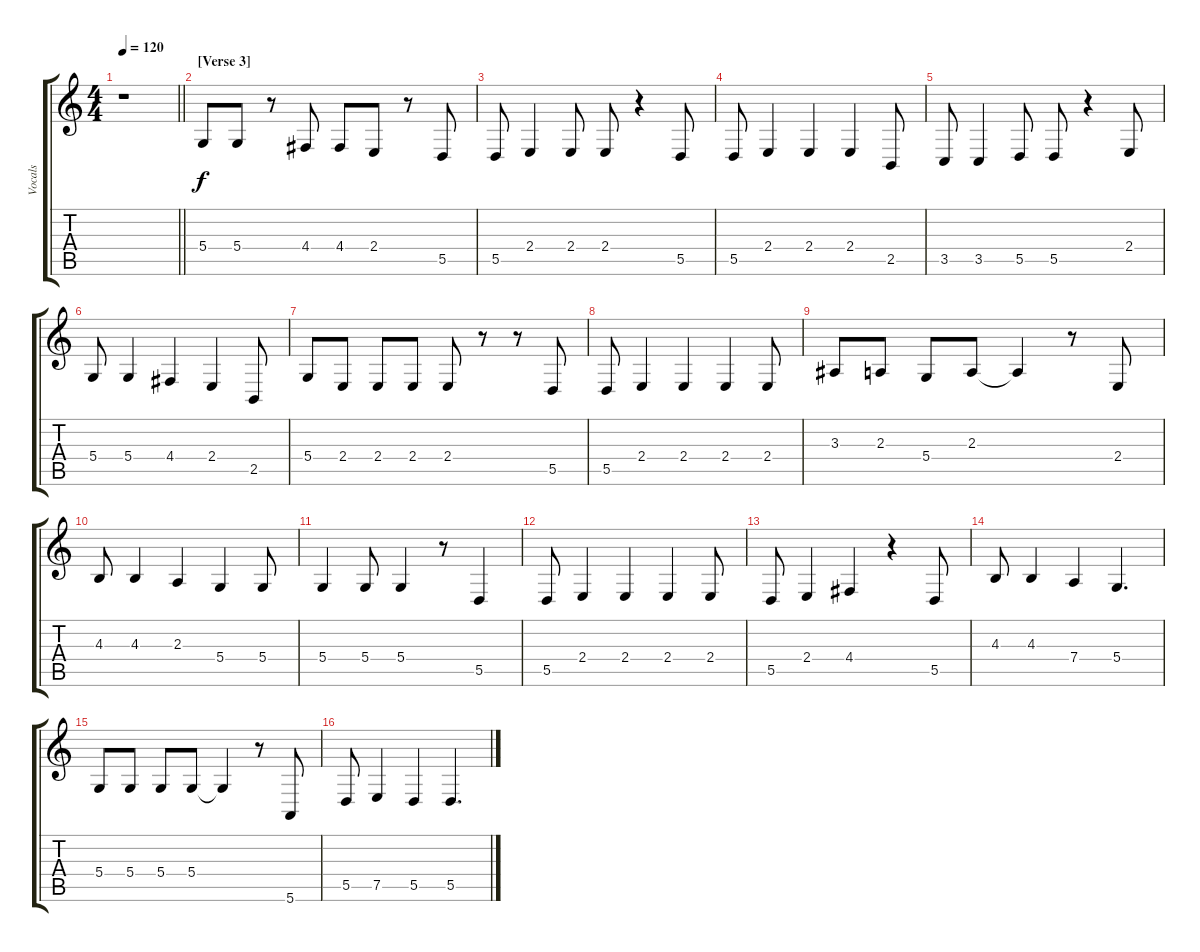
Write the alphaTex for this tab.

\track ("Vocals" "Vocals") {instrument synthvoice}
\staff {score tabs}
\tuning (E4 B3 G3 D3 A2 E2) {hide}
\ts (4 4)
\tempo 120
\clef g2
\barLineRight lightlight
\ks c
r.1{dy f} |
\section ("" "[Verse 3]")
5.4.8 5.4.8 r.8 4.4.8 4.4.8 2.4.8 r.8 5.5.8 |
5.5.8 2.4.4 2.4.8 2.4.8 r.4 5.5.8 |
5.5.8 2.4.4 2.4.4 2.4.4 2.5.8 |
3.5.8 3.5.4 5.5.8 5.5.8 r.4 2.4.8 |
5.4.8 5.4.4 4.4.4 2.4.4 2.5.8 |
5.4.8 2.4.8 2.4.8 2.4.8 2.4.8 r.8 r.8 5.5.8 |
5.5.8 2.4.4 2.4.4 2.4.4 2.4.8 |
3.3.8 2.3.8 5.4.8 2.3.8 2.3{t}.4 r.8 2.4.8 |
4.3.8 4.3.4 2.3.4 5.4.4 5.4.8 |
5.4.4 5.4.8 5.4.4 r.8 5.5.4 |
5.5.8 2.4.4 2.4.4 2.4.4 2.4.8 |
5.5.8 2.4.4 4.4.4 r.4 5.5.8 |
4.3.8 4.3.4 7.4.4 5.4.4{d} |
5.4.8 5.4.8 5.4.8 5.4.8 5.4{t}.4 r.8 5.6.8 |
5.5.8 7.5.4 5.5.4 5.5.4{d}
